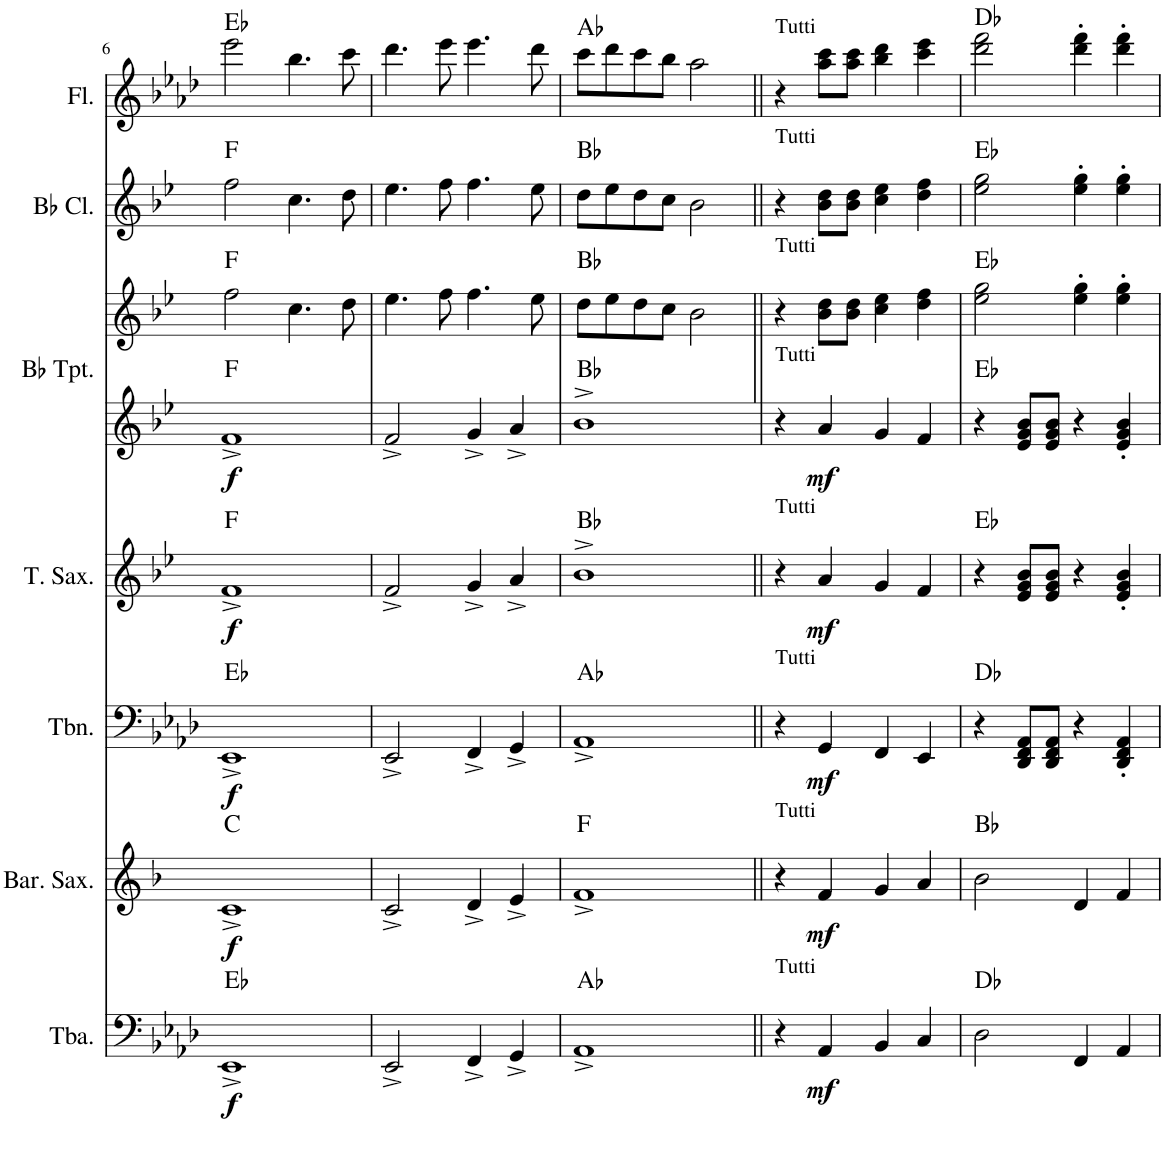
**kern	**dynam	**harte	**kern	**dynam	**harte	**kern	**dynam	**harte	**kern	**dynam	**harte	**kern	**kern	**dynam	**harte	**kern	**harte	**kern	**harte	**kern	**dynam	**harte	**kern	**dynam	**harte	**kern	**dynam	**harte	**kern	**harte	**kern	**harte
*part12	*part12	*part12	*part11	*part11	*part11	*part10	*part10	*part10	*part9	*part9	*part9	*part8	*part8	*part8	*part8	*part7	*part7	*part6	*part6	*part5	*part5	*part5	*part4	*part4	*part4	*part3	*part3	*part3	*part2	*part2	*part1	*part1
*staff13	*staff13	*	*staff12	*staff12	*	*staff11	*staff11	*	*staff10	*staff10	*	*staff9	*staff8	*staff8/9	*	*staff7	*	*staff6	*	*staff5	*staff5	*	*staff4	*staff4	*	*staff3	*staff3	*	*staff2	*	*staff1	*
*I"Tuba	*	*	*I"Baritone Saxophone	*	*	*I"Trombone	*	*	*I"Tenor Saxophone	*	*	*I"Bb Trumpet	*	*	*	*I"Bb Clarinet	*	*I"Flute	*	*I"Bass	*	*	*I"Baritone	*	*	*I"Tenor	*	*	*I"Alto	*	*I"Soprano	*
*I'Tba.	*	*	*I'Bar. Sax.	*	*	*I'Tbn.	*	*	*I'T. Sax.	*	*	*I'Bb Tpt.	*	*	*	*I'Bb Cl.	*	*I'Fl.	*	*I'B.	*	*	*I'Bar.	*	*	*I'T.	*	*	*I'A.	*	*I'S.	*
!!LO:PB:g=z
*clefF4	*	*	*clefG2	*	*	*clefF4	*	*	*clefG2	*	*	*clefG2	*clefG2	*	*	*clefG2	*	*clefG2	*	*clefF4	*	*	*clefF4	*	*	*clefGv2	*	*	*clefG2	*	*clefG2	*
*	*	*	*Trd12c21	*	*	*	*	*	*Trd8c14	*	*	*Trd1c2	*Trd1c2	*	*	*Trd1c2	*	*	*	*	*	*	*	*	*	*	*	*	*	*	*	*
*k[b-e-a-d-]	*	*	*k[b-]	*	*	*k[b-e-a-d-]	*	*	*k[b-e-]	*	*	*k[b-e-]	*k[b-e-]	*	*	*k[b-e-]	*	*k[b-e-a-d-]	*	*k[b-e-a-d-]	*	*	*k[b-e-a-d-]	*	*	*k[b-e-a-d-]	*	*	*k[b-e-a-d-]	*	*k[b-e-a-d-]	*
*M2/2	*	*	*M2/2	*	*	*M2/2	*	*	*M2/2	*	*	*M2/2	*M2/2	*	*	*M2/2	*	*M2/2	*	*M2/2	*	*	*M2/2	*	*	*M2/2	*	*	*M2/2	*	*M2/2	*
*met(c|)	*	*	*met(c|)	*	*	*met(c|)	*	*	*met(c|)	*	*	*met(c|)	*met(c|)	*	*	*met(c|)	*	*met(c|)	*	*met(c|)	*	*	*met(c|)	*	*	*met(c|)	*	*	*met(c|)	*	*met(c|)	*
=6	=6	=6	=6	=6	=6	=6	=6	=6	=6	=6	=6	=6	=6	=6	=6	=6	=6	=6	=6	=6	=6	=6	=6	=6	=6	=6	=6	=6	=6	=6	=6	=6
!	!LO:DY:b	!	!	!LO:DY:b	!	!	!LO:DY:b	!	!	!LO:DY:b	!	!	!	!LO:DY:b=2	!	!	!	!	!	!	!LO:DY:b	!	!	!LO:DY:b	!	!	!LO:DY:b	!	!	!	!	!
1EE-^	f	Eb:maj	1c^	f	C:maj	1EE-^	f	Eb:maj	1f^	f	F:maj	1f^	2ff\	f	F:maj F:maj	2ff\	F:maj	2eee-\	Eb:maj	1E-^	f	Eb:maj	1E-^	f	Eb:maj	1e-^	f	Eb:maj	2ee-	Eb:maj	2ee-	Eb:maj
.	.	.	.	.	.	.	.	.	.	.	.	.	4.cc\	.	.	4.cc\	.	4.bb-\	.	.	.	.	.	.	.	.	.	.	4.b-	.	4.b-	.
.	.	.	.	.	.	.	.	.	.	.	.	.	8dd\	.	.	8dd\	.	8ccc\	.	.	.	.	.	.	.	.	.	.	8cc	.	8cc	.
=7	=7	=7	=7	=7	=7	=7	=7	=7	=7	=7	=7	=7	=7	=7	=7	=7	=7	=7	=7	=7	=7	=7	=7	=7	=7	=7	=7	=7	=7	=7	=7	=7
2EE-^/	.	.	2c^/	.	.	2EE-^/	.	.	2f^/	.	.	2f^/	4.ee-\	.	.	4.ee-\	.	4.ddd-\	.	2E-^	.	.	2E-^	.	.	2e-^	.	.	4.dd-	.	4.dd-	.
.	.	.	.	.	.	.	.	.	.	.	.	.	8ff\	.	.	8ff\	.	8eee-\	.	.	.	.	.	.	.	.	.	.	8ee-	.	8ee-	.
4FF^/	.	.	4d^/	.	.	4FF^/	.	.	4g^/	.	.	4g^/	4.ff\	.	.	4.ff\	.	4.eee-\	.	4F^	.	.	4F^	.	.	4f^	.	.	4.ee-	.	4.ee-	.
4GG^/	.	.	4e^/	.	.	4GG^/	.	.	4a^/	.	.	4a^/	.	.	.	.	.	.	.	4G^	.	.	4G^	.	.	4g^	.	.	.	.	.	.
.	.	.	.	.	.	.	.	.	.	.	.	.	8ee-\	.	.	8ee-\	.	8ddd-\	.	.	.	.	.	.	.	.	.	.	8dd-	.	8dd-	.
=8	=8	=8	=8	=8	=8	=8	=8	=8	=8	=8	=8	=8	=8	=8	=8	=8	=8	=8	=8	=8	=8	=8	=8	=8	=8	=8	=8	=8	=8	=8	=8	=8
1AA-^	.	Ab:maj	1f^	.	F:maj	1AA-^	.	Ab:maj	1b-^	.	Bb:maj	1b-^	8dd\L	.	Bb:maj Bb:maj	8dd\L	Bb:maj	8ccc\L	Ab:maj	1A-^	.	Ab:maj	1A-^	.	Ab:maj	1a-^	.	Ab:maj	8cc\L	Ab:maj	8cc\L	Ab:maj
.	.	.	.	.	.	.	.	.	.	.	.	.	8ee-\	.	.	8ee-\	.	8ddd-\	.	.	.	.	.	.	.	.	.	.	8dd-\	.	8dd-\	.
.	.	.	.	.	.	.	.	.	.	.	.	.	8dd\	.	.	8dd\	.	8ccc\	.	.	.	.	.	.	.	.	.	.	8cc\	.	8cc\	.
.	.	.	.	.	.	.	.	.	.	.	.	.	8cc\J	.	.	8cc\J	.	8bb-\J	.	.	.	.	.	.	.	.	.	.	8b-\J	.	8b-\J	.
.	.	.	.	.	.	.	.	.	.	.	.	.	2b-\	.	.	2b-\	.	2aa-\	.	.	.	.	.	.	.	.	.	.	2a-	.	2a-	.
=9	=9	=9	=9	=9	=9	=9	=9	=9	=9	=9	=9	=9	=9	=9	=9	=9	=9	=9	=9	=9	=9	=9	=9	=9	=9	=9	=9	=9	=9	=9	=9	=9
!	!	!	!	!	!	!	!	!	!	!	!	!	!	!	!	!	!	!	!	!	!	!	!	!	!	!	!	!	!	!	!LO:TX:a:t=Tutti	!
!	!	!	!	!	!	!	!	!	!	!	!	!	!	!	!	!	!	!	!	!	!	!	!	!	!	!	!	!	!LO:TX:a:t=Tutti	!	!	!
!	!	!	!	!	!	!	!	!	!	!	!	!	!	!	!	!	!	!	!	!	!	!	!	!	!	!LO:TX:a:t=Tutti	!	!	!	!	!	!
!	!	!	!	!	!	!	!	!	!	!	!	!	!	!	!	!	!	!	!	!	!	!	!LO:TX:a:t=Tutti	!	!	!	!	!	!	!	!	!
!	!	!	!	!	!	!	!	!	!	!	!	!	!	!	!	!	!	!	!	!LO:TX:a:t=Tutti	!	!	!	!	!	!	!	!	!	!	!	!
!	!	!	!	!	!	!	!	!	!	!	!	!	!	!	!	!	!	!LO:TX:a:t=Tutti	!	!	!	!	!	!	!	!	!	!	!	!	!	!
!	!	!	!	!	!	!	!	!	!	!	!	!	!	!	!	!LO:TX:a:t=Tutti	!	!	!	!	!	!	!	!	!	!	!	!	!	!	!	!
!	!	!	!	!	!	!	!	!	!	!	!	!	!LO:TX:a:t=Tutti	!	!	!	!	!	!	!	!	!	!	!	!	!	!	!	!	!	!	!
!	!	!	!	!	!	!	!	!	!	!	!	!LO:TX:a:t=Tutti	!	!	!	!	!	!	!	!	!	!	!	!	!	!	!	!	!	!	!	!
!	!	!	!	!	!	!	!	!	!LO:TX:a:t=Tutti	!	!	!	!	!	!	!	!	!	!	!	!	!	!	!	!	!	!	!	!	!	!	!
!	!	!	!	!	!	!LO:TX:a:t=Tutti	!	!	!	!	!	!	!	!	!	!	!	!	!	!	!	!	!	!	!	!	!	!	!	!	!	!
!	!	!	!LO:TX:a:t=Tutti	!	!	!	!	!	!	!	!	!	!	!	!	!	!	!	!	!	!	!	!	!	!	!	!	!	!	!	!	!
!LO:TX:a:t=Tutti	!	!	!	!	!	!	!	!	!	!	!	!	!	!	!	!	!	!	!	!	!	!	!	!	!	!	!	!	!	!	!	!
4r	.	.	4r	.	.	4r	.	.	4r	.	.	4r	4r	.	.	4r	.	4r	.	4r	.	.	4r	.	.	4r	.	.	4r	.	4r	.
!	!LO:DY:b	!	!	!LO:DY:b	!	!	!LO:DY:b	!	!	!LO:DY:b	!	!	!	!LO:DY:b=2	!	!	!	!	!	!	!LO:DY:b	!	!	!LO:DY:b	!	!	!	!	!	!	!	!
!	!	!	!	!	!	!	!	!	!	!	!	!	!	!	!	!	!	!	!	!	!	!	!	!LO:DY:n=1:b	!	!	!LO:DY:b	!	!	!	!	!
4AA-/	mf	.	4f/	mf	.	4GG/	mf	.	4a/	mf	.	4a/	8b-\ 8dd\L	mf	.	8b-\ 8dd\L	.	8aa-\ 8ccc\L	.	4A-	mf	.	4A-	mf mf	.	4g	mf	.	8a-\ 8ee-\L	.	8a-\ 8cc\L	.
.	.	.	.	.	.	.	.	.	.	.	.	.	8b-\ 8dd\J	.	.	8b-\ 8dd\J	.	8aa-\ 8ccc\J	.	.	.	.	.	.	.	.	.	.	8a-\ 8ee-\J	.	8a-\ 8cc\J	.
4BB-/	.	.	4g/	.	.	4FF/	.	.	4g/	.	.	4g/	4cc\ 4ee-\	.	.	4cc\ 4ee-\	.	4bb-\ 4ddd-\	.	4B-	.	.	4B-	.	.	4f	.	.	4b- 4ff	.	4b- 4dd-	.
4C/	.	.	4a/	.	.	4EE-/	.	.	4f/	.	.	4f/	4dd\ 4ff\	.	.	4dd\ 4ff\	.	4ccc\ 4eee-\	.	4c	.	.	4c	.	.	4e-	.	.	4cc 4gg	.	4cc 4ee-	.
=10	=10	=10	=10	=10	=10	=10	=10	=10	=10	=10	=10	=10	=10	=10	=10	=10	=10	=10	=10	=10	=10	=10	=10	=10	=10	=10	=10	=10	=10	=10	=10	=10
2D-\	.	Db:maj	2b-\	.	Bb:maj	4r	.	Db:maj	4r	.	Eb:maj	4r	2ee-\ 2gg\	.	Eb:maj Eb:maj	2ee-\ 2gg\	Eb:maj	2ddd-\ 2fff\	Db:maj	2d-	.	Db:maj	4r	.	Db:maj	4r	.	Db:maj	2dd- 2aa-	Db:maj	2dd- 2ff	Db:maj
.	.	.	.	.	.	8DD-/ 8FF/ 8AA-/L	.	.	8e-/ 8g/ 8b-/L	.	.	8e-/ 8g/ 8b-/L	.	.	.	.	.	.	.	.	.	.	8d-\ 8f\ 8a-\L	.	.	8d-\ 8f\ 8a-\L	.	.	.	.	.	.
.	.	.	.	.	.	8DD-/ 8FF/ 8AA-/J	.	.	8e-/ 8g/ 8b-/J	.	.	8e-/ 8g/ 8b-/J	.	.	.	.	.	.	.	.	.	.	8d-\ 8f\ 8a-\J	.	.	8d-\ 8f\ 8a-\J	.	.	.	.	.	.
4FF/	.	.	4d/	.	.	4r	.	.	4r	.	.	4r	4ee-\' 4gg\'	.	.	4ee-\' 4gg\'	.	4ddd-\' 4fff\'	.	4F	.	.	4r	.	.	4r	.	.	4dd-' 4aa-'	.	4dd-' 4ff'	.
4AA-/	.	.	4f/	.	.	4DD-/' 4FF/' 4AA-/'	.	.	4e-/' 4g/' 4b-/'	.	.	4e-/' 4g/' 4b-/'	4ee-\' 4gg\'	.	.	4ee-\' 4gg\'	.	4ddd-\' 4fff\'	.	4A-	.	.	4d-' 4f' 4a-'	.	.	4d-' 4f' 4a-'	.	.	4dd-' 4aa-'	.	4dd-' 4ff'	.
=	=	=	=	=	=	=	=	=	=	=	=	=	=	=	=	=	=	=	=	=	=	=	=	=	=	=	=	=	=	=	=	=
*-	*-	*-	*-	*-	*-	*-	*-	*-	*-	*-	*-	*-	*-	*-	*-	*-	*-	*-	*-	*-	*-	*-	*-	*-	*-	*-	*-	*-	*-	*-	*-	*-
